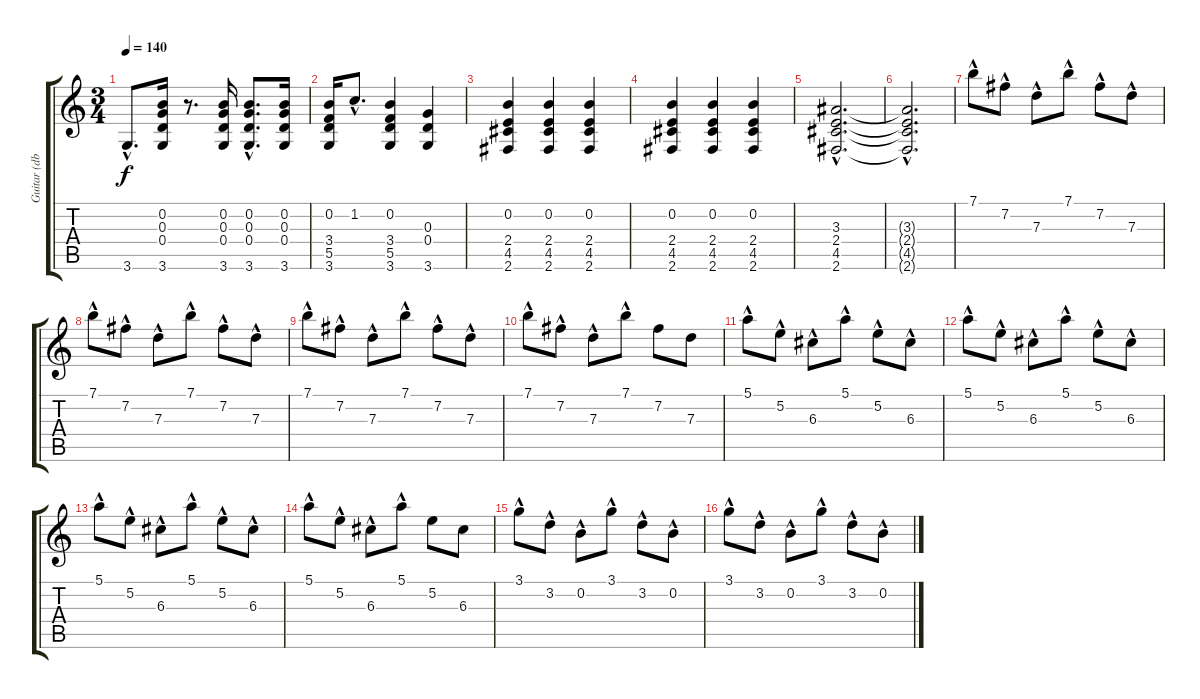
\track ("Guitar (dbl track)" "Guitar (db") {instrument distortionguitar}
\staff {score tabs}
\tuning (E4 B3 G3 D3 A2 E2) {hide}
\ts (3 4)
\tempo 140
\clef g2
\ks c
3.6{hac}.8{d dy f} (0.2 0.3 0.4 3.6).16 r.8{d} (0.2 0.3 0.4 3.6).16 (0.2{hac} 0.3{hac} 0.4{hac} 3.6{hac}).8{d} (0.2 0.3 0.4 3.6).16 |
(0.2 3.4 5.5 3.6).16 1.2{hac}.8{d} (0.2 3.4 5.5 3.6).4 (0.3 0.4 3.6).4 |
(0.2 2.4 4.5 2.6).4 (0.2 2.4 4.5 2.6).4 (0.2 2.4 4.5 2.6).4 |
(0.2 2.4 4.5 2.6).4 (0.2 2.4 4.5 2.6).4 (0.2 2.4 4.5 2.6).4 |
(3.3{hac} 2.4{hac} 4.5{hac} 2.6{hac}).2{d} |
(3.3{hac t} 2.4{hac t} 4.5{hac t} 2.6{hac t}).2{d} |
7.1{hac}.8 7.2{hac}.8 7.3{hac}.8 7.1{hac}.8 7.2{hac}.8 7.3{hac}.8 |
7.1{hac}.8 7.2{hac}.8 7.3{hac}.8 7.1{hac}.8 7.2{hac}.8 7.3{hac}.8 |
7.1{hac}.8 7.2{hac}.8 7.3{hac}.8 7.1{hac}.8 7.2{hac}.8 7.3{hac}.8 |
7.1{hac}.8 7.2{hac}.8 7.3{hac}.8 7.1{hac}.8 7.2.8 7.3.8 |
5.1{hac}.8 5.2{hac}.8 6.3{hac}.8 5.1{hac}.8 5.2{hac}.8 6.3{hac}.8 |
5.1{hac}.8 5.2{hac}.8 6.3{hac}.8 5.1{hac}.8 5.2{hac}.8 6.3{hac}.8 |
5.1{hac}.8 5.2{hac}.8 6.3{hac}.8 5.1{hac}.8 5.2{hac}.8 6.3{hac}.8 |
5.1{hac}.8 5.2{hac}.8 6.3{hac}.8 5.1{hac}.8 5.2.8 6.3.8 |
3.1{hac}.8 3.2{hac}.8 0.2{hac}.8 3.1{hac}.8 3.2{hac}.8 0.2{hac}.8 |
3.1{hac}.8 3.2{hac}.8 0.2{hac}.8 3.1{hac}.8 3.2{hac}.8 0.2{hac}.8
